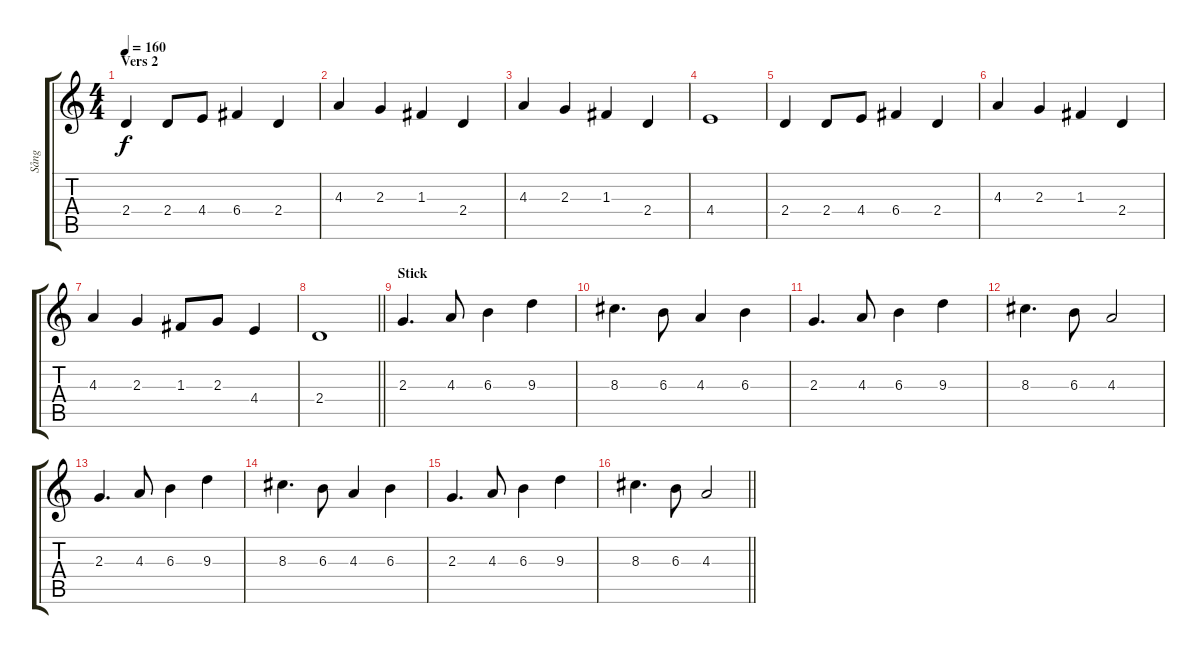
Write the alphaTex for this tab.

\track ("Sång" "Sång") {instrument acousticguitarsteel}
\staff {score tabs}
\tuning (D4 A3 F3 C3 G2 C2) {hide}
\ts (4 4)
\section ("" "Vers 2")
\tempo 160
\clef g2
\ks c
2.4.4{dy f} 2.4.8 4.4.8 6.4.4 2.4.4 |
4.3.4 2.3.4 1.3.4 2.4.4 |
4.3.4 2.3.4 1.3.4 2.4.4 |
4.4.1 |
2.4.4 2.4.8 4.4.8 6.4.4 2.4.4 |
4.3.4 2.3.4 1.3.4 2.4.4 |
4.3.4 2.3.4 1.3.8 2.3.8 4.4.4 |
\barLineRight lightlight
2.4.1 |
\section ("" "Stick")
2.3.4{d} 4.3.8 6.3.4 9.3.4 |
8.3.4{d} 6.3.8 4.3.4 6.3.4 |
2.3.4{d} 4.3.8 6.3.4 9.3.4 |
8.3.4{d} 6.3.8 4.3.2 |
2.3.4{d} 4.3.8 6.3.4 9.3.4 |
8.3.4{d} 6.3.8 4.3.4 6.3.4 |
2.3.4{d} 4.3.8 6.3.4 9.3.4 |
\barLineRight lightlight
8.3.4{d} 6.3.8 4.3.2
